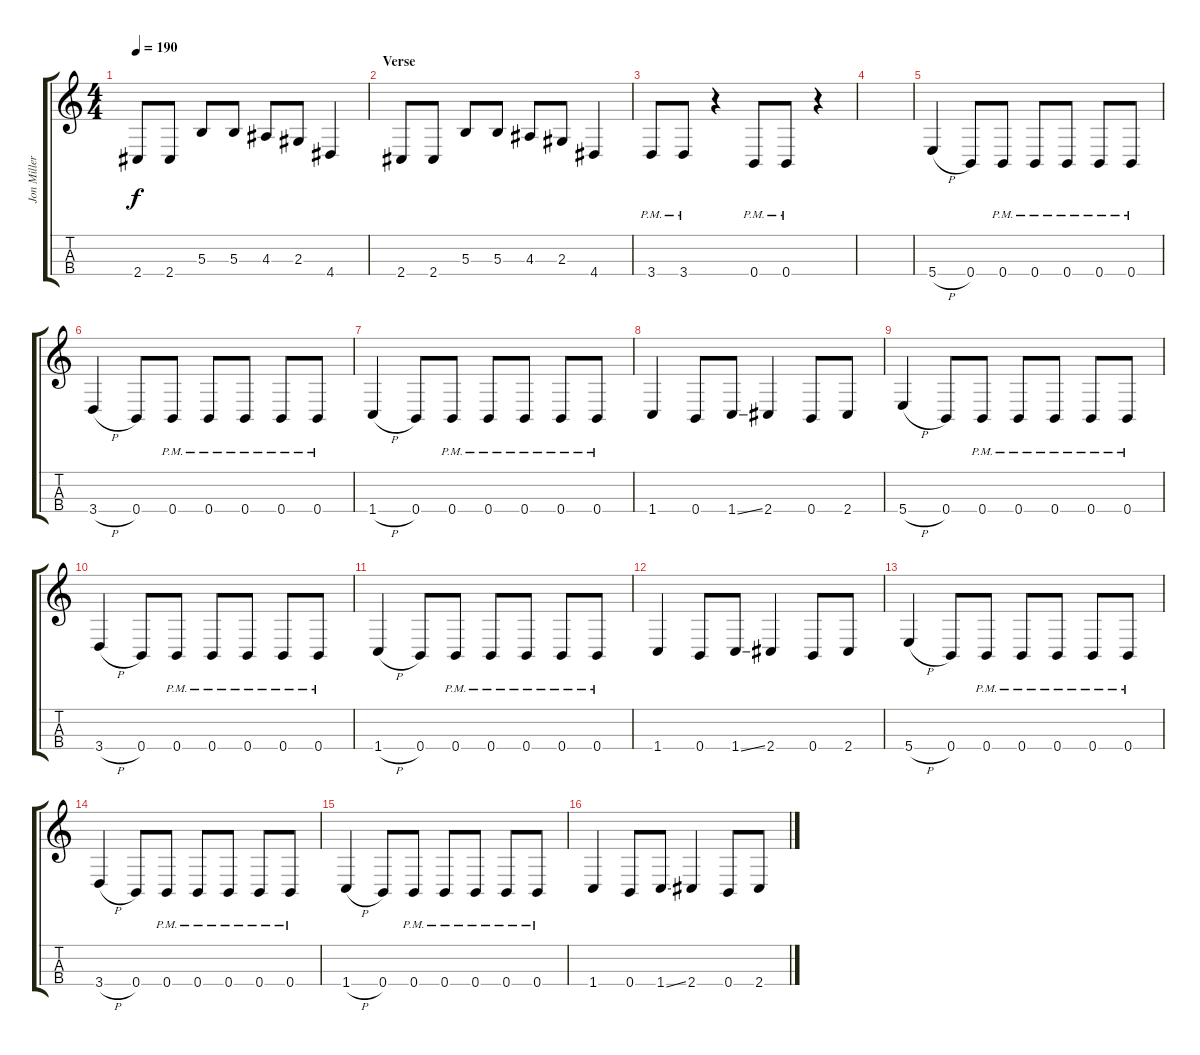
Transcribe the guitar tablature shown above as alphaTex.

\track ("Jon Miller (Bass Guitar)" "Jon Miller") {instrument electricbasspick}
\staff {score tabs}
\tuning (E3 B2 Gb2 B1) {hide}
\ts (4 4)
\tempo 190
\clef g2
\ks c
2.4.8{dy f} 2.4.8 5.3.8 5.3.8 4.3.8 2.3.8 4.4.4 |
\section ("" "Verse")
2.4.8 2.4.8 5.3.8 5.3.8 4.3.8 2.3.8 4.4.4 |
3.4{pm}.8 3.4{pm}.8 r.4 0.4{pm}.8 0.4{pm}.8 r.4 |
|
5.4{h}.4 0.4.8 0.4{pm}.8 0.4{pm}.8 0.4{pm}.8 0.4{pm}.8 0.4{pm}.8 |
3.4{h}.4 0.4.8 0.4{pm}.8 0.4{pm}.8 0.4{pm}.8 0.4{pm}.8 0.4{pm}.8 |
1.4{h}.4 0.4.8 0.4{pm}.8 0.4{pm}.8 0.4{pm}.8 0.4{pm}.8 0.4{pm}.8 |
1.4.4 0.4.8 1.4{ss}.8 2.4.4 0.4.8 2.4.8 |
5.4{h}.4 0.4.8 0.4{pm}.8 0.4{pm}.8 0.4{pm}.8 0.4{pm}.8 0.4{pm}.8 |
3.4{h}.4 0.4.8 0.4{pm}.8 0.4{pm}.8 0.4{pm}.8 0.4{pm}.8 0.4{pm}.8 |
1.4{h}.4 0.4.8 0.4{pm}.8 0.4{pm}.8 0.4{pm}.8 0.4{pm}.8 0.4{pm}.8 |
1.4.4 0.4.8 1.4{ss}.8 2.4.4 0.4.8 2.4.8 |
5.4{h}.4 0.4.8 0.4{pm}.8 0.4{pm}.8 0.4{pm}.8 0.4{pm}.8 0.4{pm}.8 |
3.4{h}.4 0.4.8 0.4{pm}.8 0.4{pm}.8 0.4{pm}.8 0.4{pm}.8 0.4{pm}.8 |
1.4{h}.4 0.4.8 0.4{pm}.8 0.4{pm}.8 0.4{pm}.8 0.4{pm}.8 0.4{pm}.8 |
1.4.4 0.4.8 1.4{ss}.8 2.4.4 0.4.8 2.4.8
